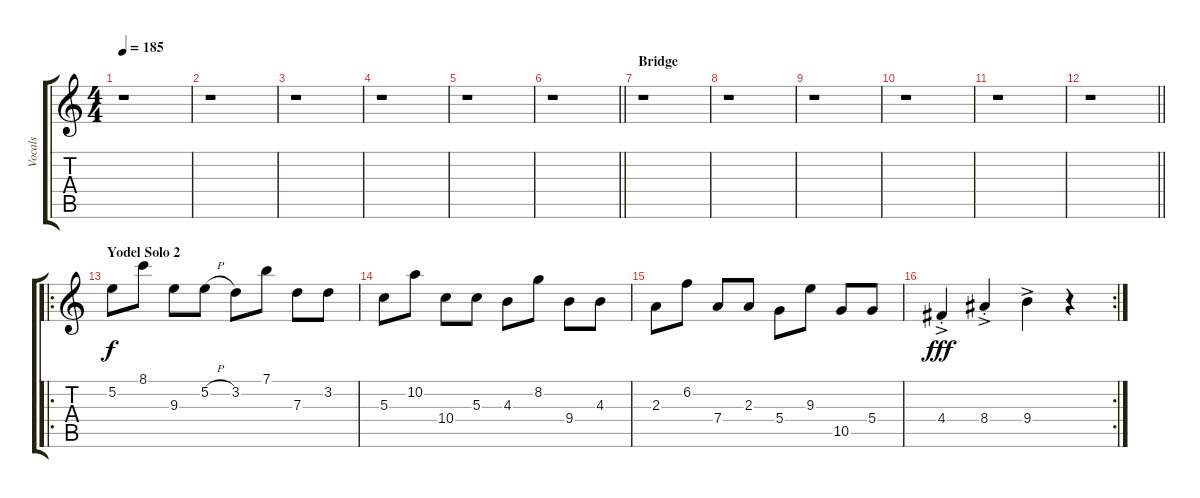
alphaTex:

\track ("Vocals" "Vocals") {instrument drawbarorgan}
\staff {score tabs}
\tuning (E5 B4 G4 D4 A3 E3) {hide}
\ts (4 4)
\tempo 185
\clef g2
\ks c
r.1{dy f} |
r.1 |
r.1 |
r.1 |
r.1 |
\barLineRight lightlight
r.1 |
\section ("" "Bridge")
r.1 |
r.1 |
r.1 |
r.1 |
r.1 |
\barLineRight lightlight
r.1 |
\ro
\section ("" "Yodel Solo 2")
5.2.8 8.1.8 9.3.8 5.2{h}.8 3.2.8 7.1.8 7.3.8 3.2.8 |
5.3.8 10.2.8 10.4.8 5.3.8 4.3.8 8.2.8 9.4.8 4.3.8 |
2.3.8 6.2.8 7.4.8 2.3.8 5.4.8 9.3.8 10.5.8 5.4.8 |
\rc 2
4.4{ac st}.4{dy fff} 8.4{ac st}.4 9.4{ac}.4 r.4
